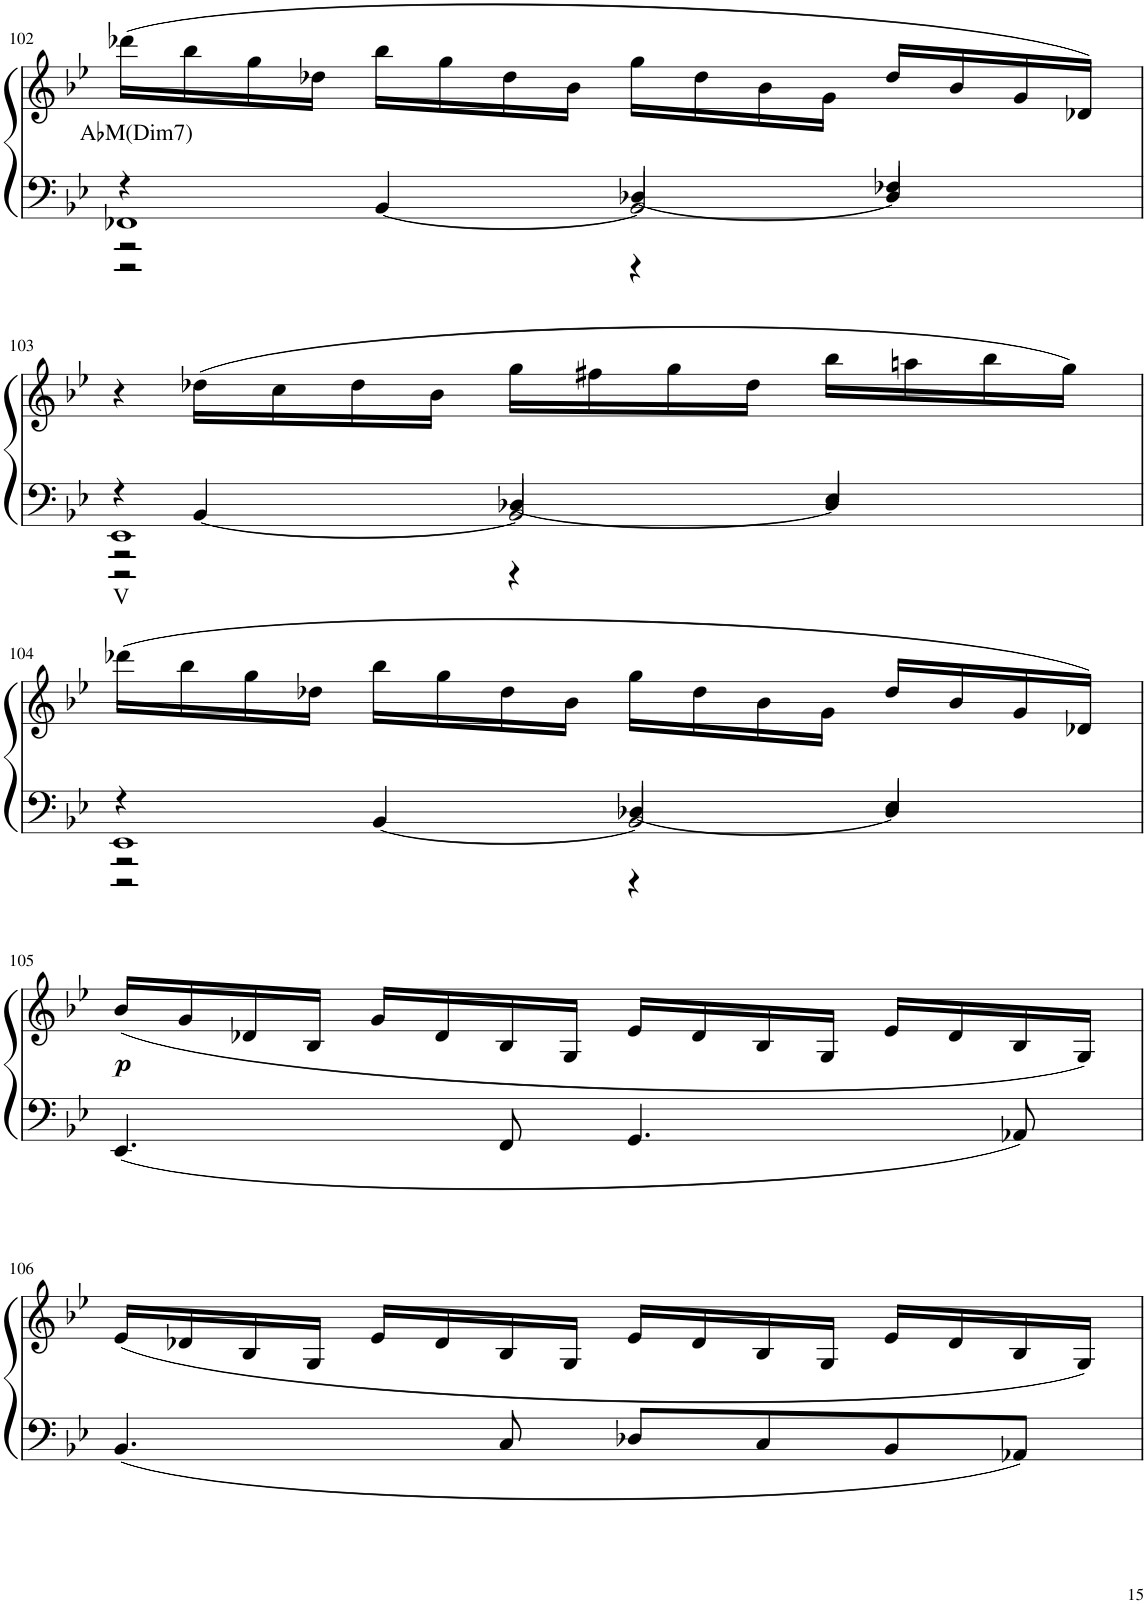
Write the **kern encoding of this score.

**kern	**text	**kern	**text	**dynam
*part1	*part1	*part1	*part1	*part1
*staff2	*staff2	*staff1	*staff1	*staff1/2
*I"Piano	*	*	*	*
*I'Pno	*	*	*	*
!!LO:PB:g=z
*clefF4	*	*clefG2	*	*
*k[b-e-]	*	*k[b-e-]	*	*
*M4/4	*	*M4/4	*	*
*met(c)	*	*met(c)	*	*
=102	=102	=102	=102	=102
*^	*	*	*	*
*	*^	*	*	*	*
*	*	*^	*	*	*	*
!	!	!	!	!	!	!LO:LY:b	!
4r	1FF-X	2r	2r	.	(16ddd-X\LL	A♭M(Dim7)	.
.	.	.	.	.	16bb-\	.	.
.	.	.	.	.	16gg\	.	.
.	.	.	.	.	16dd-X\JJ	.	.
[<4BB-/	.	.	.	.	16bb-\LL	.	.
.	.	.	.	.	16gg\	.	.
.	.	.	.	.	16dd-\	.	.
.	.	.	.	.	16b-\JJ	.	.
2BB-/]	.	[<4D-X/	4r	.	16gg\LL	.	.
.	.	.	.	.	16dd-\	.	.
.	.	.	.	.	16b-\	.	.
.	.	.	.	.	16g\JJ	.	.
.	.	4D-/]	4F-X/	.	16dd-/LL	.	.
.	.	.	.	.	16b-/	.	.
.	.	.	.	.	16g/	.	.
.	.	.	.	.	16d-X/JJ)	.	.
!!LO:LB:g=z
=103	=103	=103	=103	=103	=103	=103	=103
!	!	!	!	!LO:LY:b	!	!	!
4r	1EE-	2r	2r	V	4r	.	.
[<4BB-/	.	.	.	.	(16dd-X\LL	.	.
.	.	.	.	.	16cc\	.	.
.	.	.	.	.	16dd-\	.	.
.	.	.	.	.	16b-\JJ	.	.
2BB-/]	.	[<4D-X/	4r	.	16gg\LL	.	.
.	.	.	.	.	16ff#X\	.	.
.	.	.	.	.	16gg\	.	.
.	.	.	.	.	16dd-\JJ	.	.
.	.	4D-/]	4E-/	.	16bb-\LL	.	.
.	.	.	.	.	16aan\	.	.
.	.	.	.	.	16bb-\	.	.
.	.	.	.	.	16gg\JJ)	.	.
!!LO:LB:g=z
=104	=104	=104	=104	=104	=104	=104	=104
4r	1EE-	2r	2r	.	(16ddd-X\LL	.	.
.	.	.	.	.	16bb-\	.	.
.	.	.	.	.	16gg\	.	.
.	.	.	.	.	16dd-X\JJ	.	.
[<4BB-/	.	.	.	.	16bb-\LL	.	.
.	.	.	.	.	16gg\	.	.
.	.	.	.	.	16dd-\	.	.
.	.	.	.	.	16b-\JJ	.	.
2BB-/]	.	[<4D-X/	4r	.	16gg\LL	.	.
.	.	.	.	.	16dd-\	.	.
.	.	.	.	.	16b-\	.	.
.	.	.	.	.	16g\JJ	.	.
.	.	4D-/]	4E-/	.	16dd-/LL	.	.
.	.	.	.	.	16b-/	.	.
.	.	.	.	.	16g/	.	.
.	.	.	.	.	16d-X/JJ)	.	.
*v	*v	*v	*v	*	*	*	*
!!LO:LB:g=z
=105	=105	=105	=105	=105
!	!	!	!	!LO:DY:b
4.EE-/	.	(16b-/LL	.	p
.	.	16g/	.	.
.	.	16d-X/	.	.
.	.	16B-/JJ	.	.
.	.	16g/LL	.	.
.	.	16d-/	.	.
8FF/	.	16B-/	.	.
.	.	16G/JJ	.	.
4.GG/	.	16e-/LL	.	.
.	.	16d-/	.	.
.	.	16B-/	.	.
.	.	16G/JJ	.	.
.	.	16e-/LL	.	.
.	.	16d-/	.	.
8AA-X/	.	16B-/	.	.
.	.	16G/JJ)	.	.
!!LO:LB:g=z
=106	=106	=106	=106	=106
4.BB-/	.	(16e-/LL	.	.
.	.	16d-X/	.	.
.	.	16B-/	.	.
.	.	16G/JJ	.	.
.	.	16e-/LL	.	.
.	.	16d-/	.	.
8C/	.	16B-/	.	.
.	.	16G/JJ	.	.
8D-X/L	.	16e-/LL	.	.
.	.	16d-/	.	.
8C/	.	16B-/	.	.
.	.	16G/JJ	.	.
8BB-/	.	16e-/LL	.	.
.	.	16d-/	.	.
8AA-X/J	.	16B-/	.	.
.	.	16G/JJ)	.	.
=	=	=	=	=
*-	*-	*-	*-	*-
